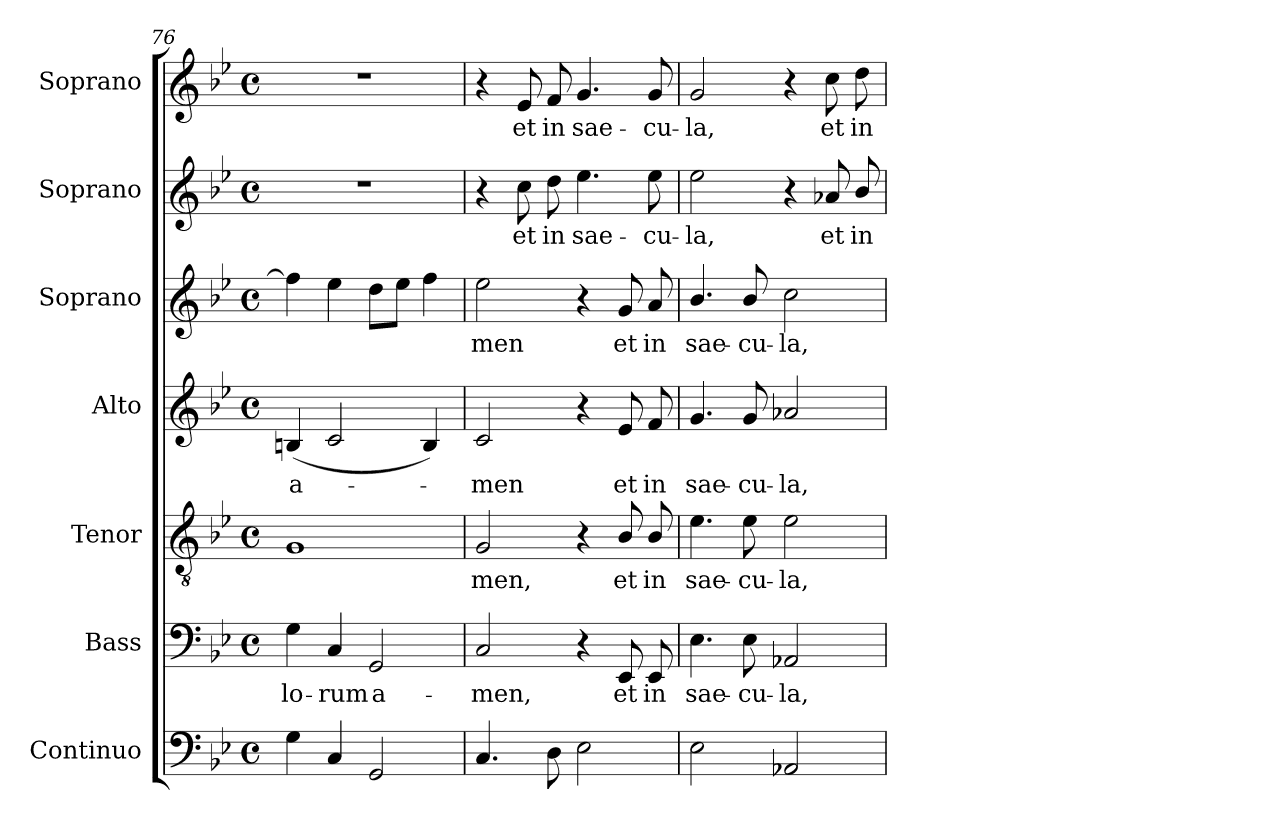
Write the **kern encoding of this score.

**kern	**kern	**text	**kern	**text	**kern	**text	**kern	**text	**kern	**text	**kern	**text
*part7	*part6	*part6	*part5	*part5	*part4	*part4	*part3	*part3	*part2	*part2	*part1	*part1
*staff7	*staff6	*staff6	*staff5	*staff5	*staff4	*staff4	*staff3	*staff3	*staff2	*staff2	*staff1	*staff1
*I"Continuo	*I"Bass	*	*I"Tenor	*	*I"Alto	*	*I"Soprano	*	*I"Soprano	*	*I"Soprano	*
*I'Cont.	*I'B.	*	*I'T.	*	*I'A.	*	*I'S.	*	*I'S.	*	*I'S.	*
*clefF4	*clefF4	*	*clefGv2	*	*clefG2	*	*clefG2	*	*clefG2	*	*clefG2	*
*	*	*	*ITrd7c12	*	*	*	*	*	*	*	*	*
*k[b-e-]	*k[b-e-]	*	*k[b-e-]	*	*k[b-e-]	*	*k[b-e-]	*	*k[b-e-]	*	*k[b-e-]	*
*B-:	*B-:	*	*B-:	*	*B-:	*	*B-:	*	*B-:	*	*B-:	*
*M4/4	*M4/4	*	*M4/4	*	*M4/4	*	*M4/4	*	*M4/4	*	*M4/4	*
*met(c)	*met(c)	*	*met(c)	*	*met(c)	*	*met(c)	*	*met(c)	*	*met(c)	*
=76	=76	=76	=76	=76	=76	=76	=76	=76	=76	=76	=76	=76
!	!	!LO:LY:b:color=#000000	!	!	!	!	!	!	!	!	!	!
!	!	!	!	!	!	!LO:LY:b:color=#000000	!	!	!	!	!	!
4Gi\	4Gi\	-lo-	1GGi	.	(4Bni/	a-	4ffi\]	.	1r	.	1r	.
!	!	!LO:LY:b:color=#000000	!	!	!	!	!	!	!	!	!	!
4Ci/	4Ci/	-rum	.	.	2ci/	.	4ee-i\	.	.	.	.	.
!	!	!LO:LY:b:color=#000000	!	!	!	!	!	!	!	!	!	!
2GGi/	2GGi/	a-	.	.	.	.	8ddi\L	.	.	.	.	.
.	.	.	.	.	.	.	8ee-i\J	.	.	.	.	.
.	.	.	.	.	4Bi/)	.	4ffi\	.	.	.	.	.
=77	=77	=77	=77	=77	=77	=77	=77	=77	=77	=77	=77	=77
!	!	!LO:LY:b:color=#000000	!	!	!	!	!	!	!	!	!	!
!	!	!	!	!LO:LY:b:color=#000000	!	!	!	!	!	!	!	!
!	!	!	!	!	!	!LO:LY:b:color=#000000	!	!	!	!	!	!
!	!	!	!	!	!	!	!	!LO:LY:b:color=#000000	!	!	!	!
4.Ci/	2Ci/	-men,	2GGi/	-men,	2ci/	-men	2ee-i\	-men	4r	.	4r	.
!	!	!	!	!	!	!	!	!	!	!LO:LY:b:color=#000000	!	!
!	!	!	!	!	!	!	!	!	!	!	!	!LO:LY:b:color=#000000
.	.	.	.	.	.	.	.	.	8cci\	et	8e-i/	et
!	!	!	!	!	!	!	!	!	!	!LO:LY:b:color=#000000	!	!
!	!	!	!	!	!	!	!	!	!	!	!	!LO:LY:b:color=#000000
8Di\	.	.	.	.	.	.	.	.	8ddi\	in	8fi/	in
!	!	!	!	!	!	!	!	!	!	!LO:LY:b:color=#000000	!	!
!	!	!	!	!	!	!	!	!	!	!	!	!LO:LY:b:color=#000000
2E-i\	4r	.	4r	.	4r	.	4r	.	4.ee-i\	sae-	4.gi/	sae-
!	!	!LO:LY:b:color=#000000	!	!	!	!	!	!	!	!	!	!
!	!	!	!	!LO:LY:b:color=#000000	!	!	!	!	!	!	!	!
!	!	!	!	!	!	!LO:LY:b:color=#000000	!	!	!	!	!	!
!	!	!	!	!	!	!	!	!LO:LY:b:color=#000000	!	!	!	!
.	8EE-i/	et	8BB-i/	et	8e-i/	et	8gi/	et	.	.	.	.
!	!	!LO:LY:b:color=#000000	!	!	!	!	!	!	!	!	!	!
!	!	!	!	!LO:LY:b:color=#000000	!	!	!	!	!	!	!	!
!	!	!	!	!	!	!LO:LY:b:color=#000000	!	!	!	!	!	!
!	!	!	!	!	!	!	!	!LO:LY:b:color=#000000	!	!	!	!
!	!	!	!	!	!	!	!	!	!	!LO:LY:b:color=#000000	!	!
!	!	!	!	!	!	!	!	!	!	!	!	!LO:LY:b:color=#000000
.	8EE-i/	in	8BB-i/	in	8fi/	in	8ai/	in	8ee-i\	-cu-	8gi/	-cu-
=78	=78	=78	=78	=78	=78	=78	=78	=78	=78	=78	=78	=78
!	!	!LO:LY:b:color=#000000	!	!	!	!	!	!	!	!	!	!
!	!	!	!	!LO:LY:b:color=#000000	!	!	!	!	!	!	!	!
!	!	!	!	!	!	!LO:LY:b:color=#000000	!	!	!	!	!	!
!	!	!	!	!	!	!	!	!LO:LY:b:color=#000000	!	!	!	!
!	!	!	!	!	!	!	!	!	!	!LO:LY:b:color=#000000	!	!
!	!	!	!	!	!	!	!	!	!	!	!	!LO:LY:b:color=#000000
2E-i\	4.E-i\	sae-	4.E-i\	sae-	4.gi/	sae-	4.b-i/	sae-	2ee-i\	-la,	2gi/	-la,
!	!	!LO:LY:b:color=#000000	!	!	!	!	!	!	!	!	!	!
!	!	!	!	!LO:LY:b:color=#000000	!	!	!	!	!	!	!	!
!	!	!	!	!	!	!LO:LY:b:color=#000000	!	!	!	!	!	!
!	!	!	!	!	!	!	!	!LO:LY:b:color=#000000	!	!	!	!
.	8E-i\	-cu-	8E-i\	-cu-	8gi/	-cu-	8b-i/	-cu-	.	.	.	.
!	!	!LO:LY:b:color=#000000	!	!	!	!	!	!	!	!	!	!
!	!	!	!	!LO:LY:b:color=#000000	!	!	!	!	!	!	!	!
!	!	!	!	!	!	!LO:LY:b:color=#000000	!	!	!	!	!	!
!	!	!	!	!	!	!	!	!LO:LY:b:color=#000000	!	!	!	!
2AA-Xi/	2AA-Xi/	-la,	2E-i\	-la,	2a-Xi/	-la,	2cci\	-la,	4r	.	4r	.
!	!	!	!	!	!	!	!	!	!	!LO:LY:b:color=#000000	!	!
!	!	!	!	!	!	!	!	!	!	!	!	!LO:LY:b:color=#000000
.	.	.	.	.	.	.	.	.	8a-Xi/	et	8cci\	et
!	!	!	!	!	!	!	!	!	!	!LO:LY:b:color=#000000	!	!
!	!	!	!	!	!	!	!	!	!	!	!	!LO:LY:b:color=#000000
.	.	.	.	.	.	.	.	.	8b-i/	in	8ddi\	in
=	=	=	=	=	=	=	=	=	=	=	=	=
*-	*-	*-	*-	*-	*-	*-	*-	*-	*-	*-	*-	*-
